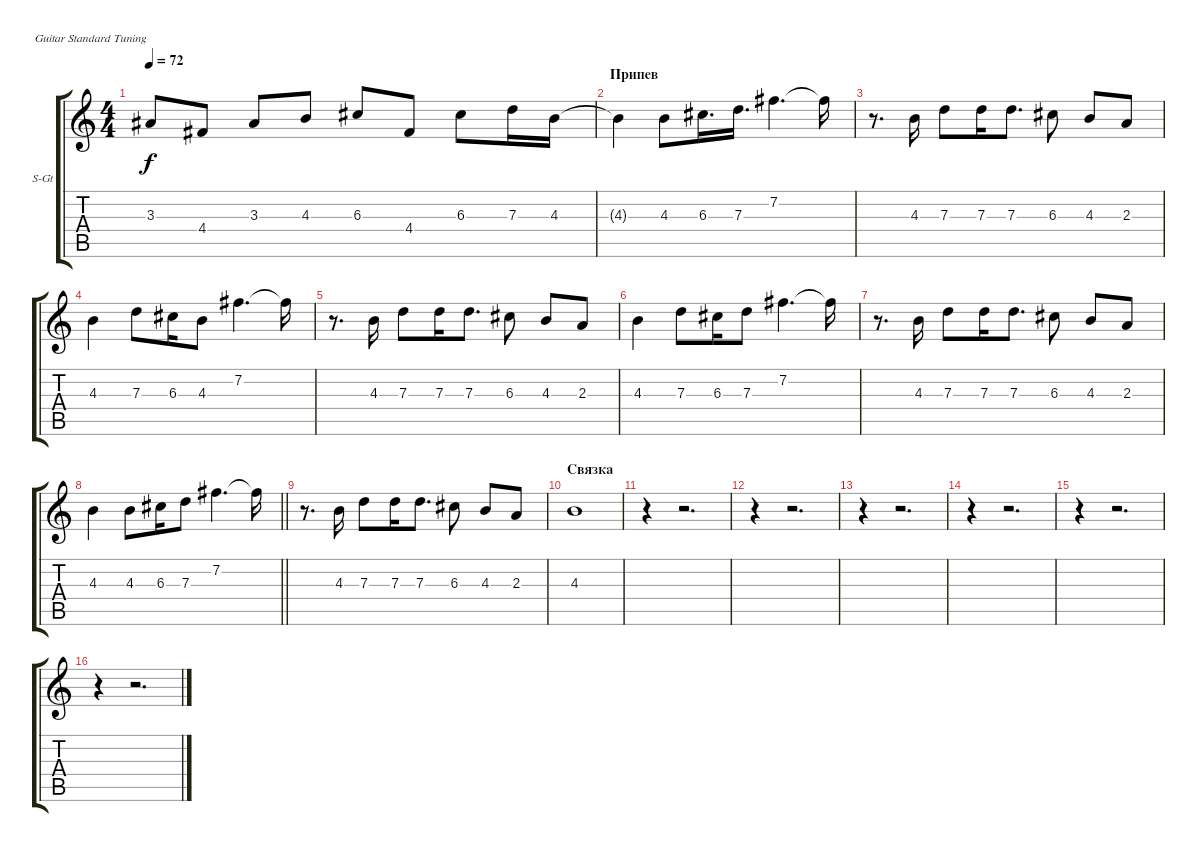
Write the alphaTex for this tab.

\bracketExtendMode groupsimilarinstruments
\firstSystemTrackNameOrientation horizontal
\otherSystemsTrackNameOrientation horizontal
\track ("Вокал" "S-Gt") {instrument flute}
\staff {score tabs}
\tuning (E4 B3 G3 D3 A2 E2)
\displaytranspose 12
\ts (4 4)
\tempo 72
\clef g2
\ks c
3.3.8{dy f} 4.4.8 3.3.8 4.3.8 6.3.8 4.4.8 6.3.8 7.3.16 4.3.16 |
\section ("" "Припев")
4.3{t}.4 4.3.8 6.3.16{d} 7.3.16{d} 7.2.4{d} 7.2{t}.16 |
r.8{d} 4.3.16 7.3.8 7.3.16 7.3.8{d} 6.3.8 4.3.8 2.3.8 |
4.3.4 7.3.8 6.3.16 4.3.8 7.2.4{d} 7.2{t}.16 |
r.8{d} 4.3.16 7.3.8 7.3.16 7.3.8{d} 6.3.8 4.3.8 2.3.8 |
4.3.4 7.3.8 6.3.16 7.3.8 7.2.4{d} 7.2{t}.16 |
r.8{d} 4.3.16 7.3.8 7.3.16 7.3.8{d} 6.3.8 4.3.8 2.3.8 |
\barLineRight lightlight
4.3.4 4.3.8 6.3.16 7.3.8 7.2.4{d} 7.2{t}.16 |
r.8{d} 4.3.16 7.3.8 7.3.16 7.3.8{d} 6.3.8 4.3.8 2.3.8 |
\section ("" "Связка")
4.3.1 |
r.4 r.2{d} |
r.4 r.2{d} |
r.4 r.2{d} |
r.4 r.2{d} |
r.4 r.2{d} |
r.4 r.2{d}
